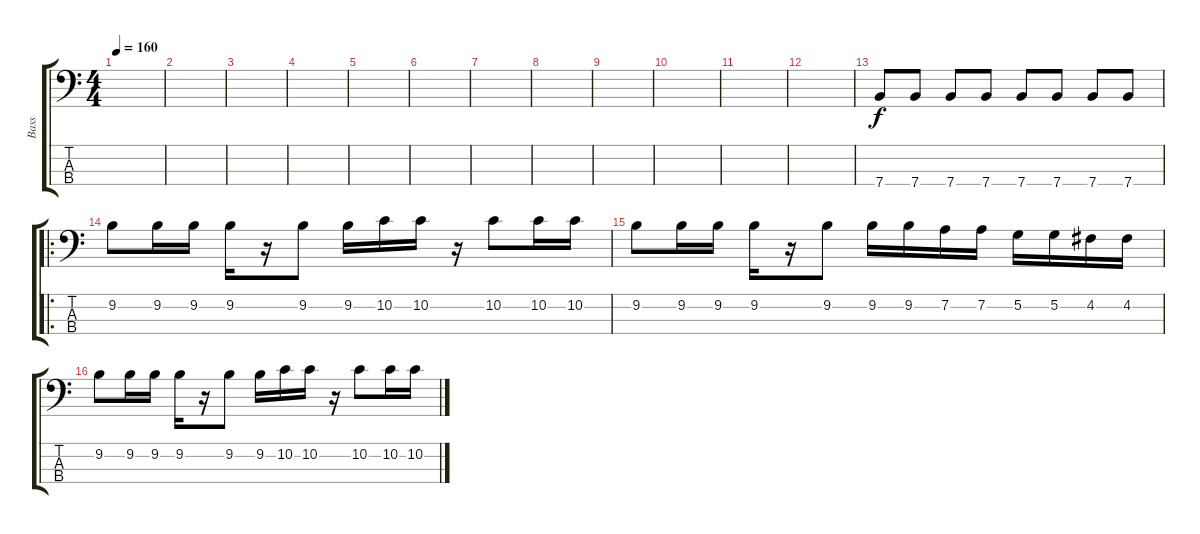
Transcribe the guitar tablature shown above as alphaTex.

\track ("Bass" "Bass") {instrument electricbasspick}
\staff {score tabs}
\tuning (G2 D2 A1 E1) {hide}
\ts (4 4)
\tempo 160
\clef f4
\ks c
|
|
|
|
|
|
|
|
|
|
|
|
7.4.8 7.4.8 7.4.8 7.4.8 7.4.8 7.4.8 7.4.8 7.4.8 |
\ro
9.2.8 9.2.16 9.2.16 9.2.16 r.16 9.2.8 9.2.16 10.2.16 10.2.16 r.16 10.2.8 10.2.16 10.2.16 |
9.2.8 9.2.16 9.2.16 9.2.16 r.16 9.2.8 9.2.16 9.2.16 7.2.16 7.2.16 5.2.16 5.2.16 4.2.16 4.2.16 |
9.2.8 9.2.16 9.2.16 9.2.16 r.16 9.2.8 9.2.16 10.2.16 10.2.16 r.16 10.2.8 10.2.16 10.2.16
